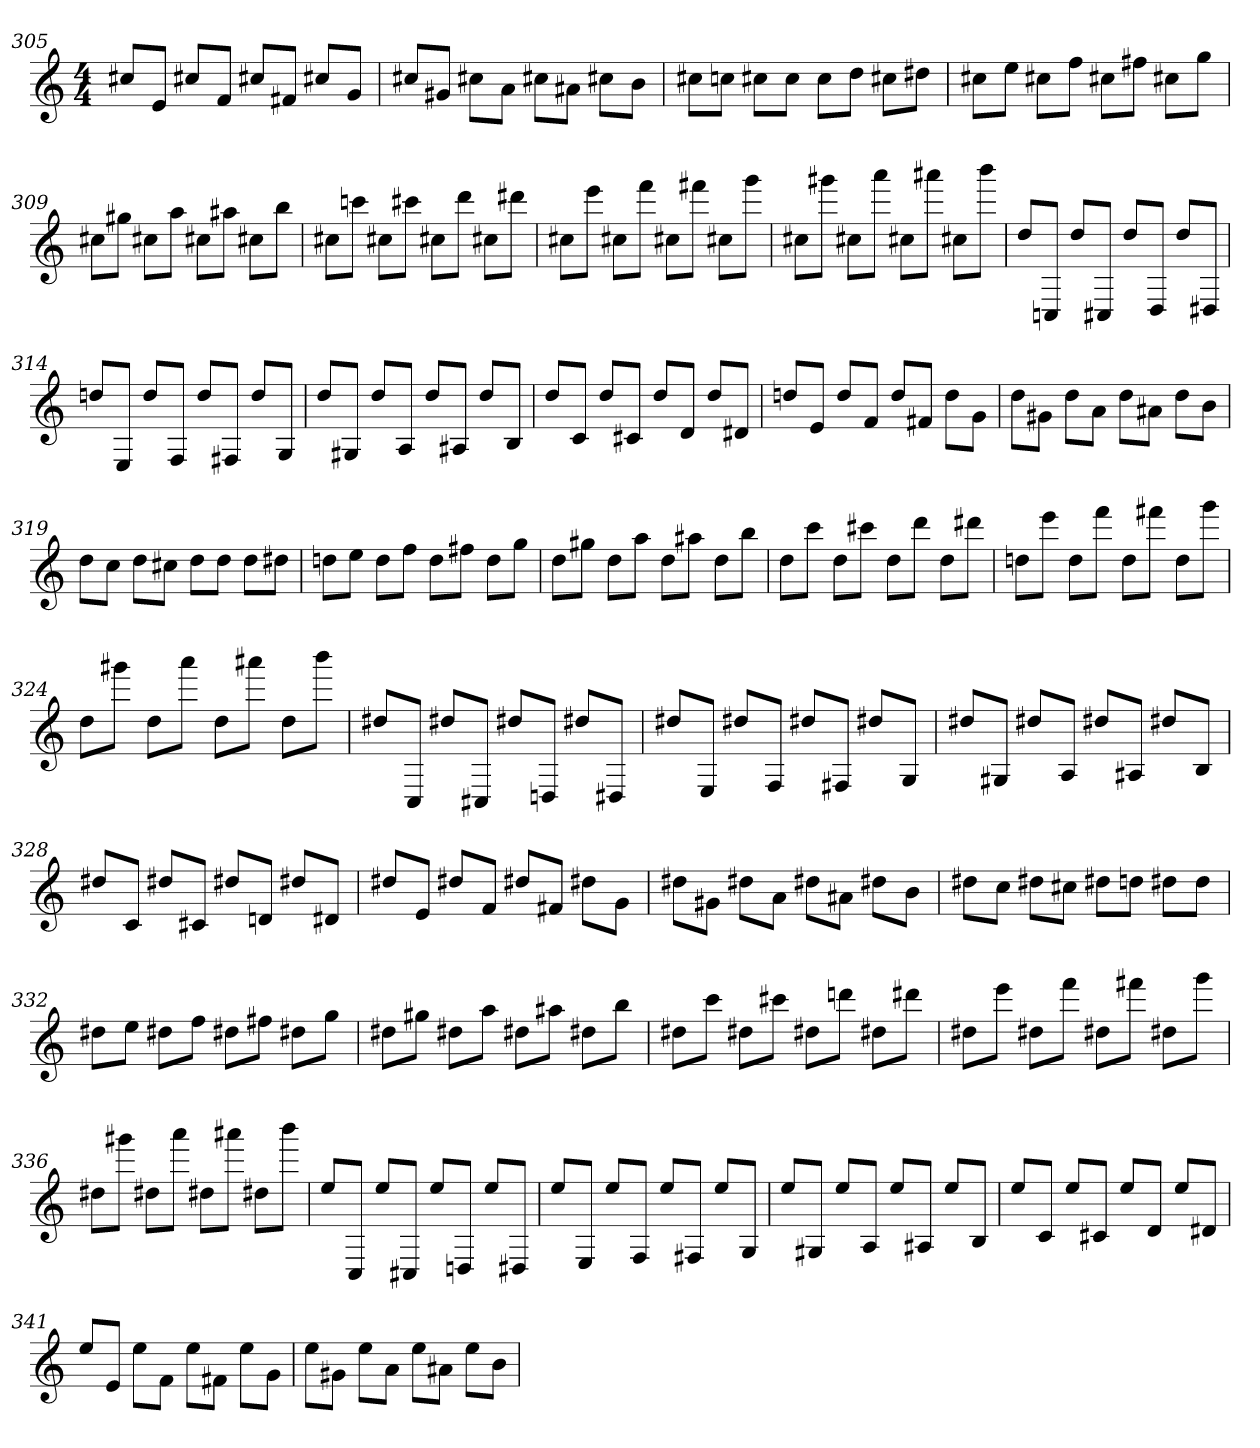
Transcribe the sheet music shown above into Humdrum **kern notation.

**kern
*part1
*staff1
*clefG2
*M4/4
=305
8cc#X/L
8e/J
8cc#X/L
8f/J
8cc#X/L
8f#X/J
8cc#X/L
8g/J
=306
8cc#X/L
8g#X/J
8cc#X\L
8a\J
8cc#X\L
8a#X\J
8cc#X\L
8b\J
=307
8cc#X\L
8ccn\J
8cc#X\L
8cc#\J
8cc#\L
8dd\J
8cc#X\L
8dd#X\J
=308
8cc#X\L
8ee\J
8cc#X\L
8ff\J
8cc#X\L
8ff#X\J
8cc#X\L
8gg\J
=309
8cc#X\L
8gg#X\J
8cc#X\L
8aa\J
8cc#X\L
8aa#X\J
8cc#X\L
8bb\J
=310
8cc#X\L
8cccn\J
8cc#X\L
8ccc#X\J
8cc#X\L
8ddd\J
8cc#X\L
8ddd#X\J
=311
8cc#X\L
8eee\J
8cc#X\L
8fff\J
8cc#X\L
8fff#X\J
8cc#X\L
8ggg\J
=312
8cc#X\L
8ggg#X\J
8cc#X\L
8aaa\J
8cc#X\L
8aaa#X\J
8cc#X\L
8bbb\J
=313
8dd/L
8Cn/J
8dd/L
8C#X/J
8dd/L
8D/J
8dd/L
8D#X/J
=314
8ddn/L
8E/J
8dd/L
8F/J
8dd/L
8F#X/J
8dd/L
8G/J
=315
8dd/L
8G#X/J
8dd/L
8A/J
8dd/L
8A#X/J
8dd/L
8B/J
=316
8dd/L
8c/J
8dd/L
8c#X/J
8dd/L
8d/J
8dd/L
8d#X/J
=317
8ddn/L
8e/J
8dd/L
8f/J
8dd/L
8f#X/J
8dd\L
8g\J
=318
8dd\L
8g#X\J
8dd\L
8a\J
8dd\L
8a#X\J
8dd\L
8b\J
=319
8dd\L
8cc\J
8dd\L
8cc#X\J
8dd\L
8dd\J
8dd\L
8dd#X\J
=320
8ddn\L
8ee\J
8dd\L
8ff\J
8dd\L
8ff#X\J
8dd\L
8gg\J
=321
8dd\L
8gg#X\J
8dd\L
8aa\J
8dd\L
8aa#X\J
8dd\L
8bb\J
=322
8dd\L
8ccc\J
8dd\L
8ccc#X\J
8dd\L
8ddd\J
8dd\L
8ddd#X\J
=323
8ddn\L
8eee\J
8dd\L
8fff\J
8dd\L
8fff#X\J
8dd\L
8ggg\J
=324
8dd\L
8ggg#X\J
8dd\L
8aaa\J
8dd\L
8aaa#X\J
8dd\L
8bbb\J
=325
8dd#X/L
8C/J
8dd#X/L
8C#X/J
8dd#X/L
8Dn/J
8dd#X/L
8D#X/J
=326
8dd#X/L
8E/J
8dd#X/L
8F/J
8dd#X/L
8F#X/J
8dd#X/L
8G/J
=327
8dd#X/L
8G#X/J
8dd#X/L
8A/J
8dd#X/L
8A#X/J
8dd#X/L
8B/J
=328
8dd#X/L
8c/J
8dd#X/L
8c#X/J
8dd#X/L
8dn/J
8dd#X/L
8d#X/J
=329
8dd#X/L
8e/J
8dd#X/L
8f/J
8dd#X/L
8f#X/J
8dd#X\L
8g\J
=330
8dd#X\L
8g#X\J
8dd#X\L
8a\J
8dd#X\L
8a#X\J
8dd#X\L
8b\J
=331
8dd#X\L
8cc\J
8dd#X\L
8cc#X\J
8dd#X\L
8ddn\J
8dd#X\L
8dd#\J
=332
8dd#X\L
8ee\J
8dd#X\L
8ff\J
8dd#X\L
8ff#X\J
8dd#X\L
8gg\J
=333
8dd#X\L
8gg#X\J
8dd#X\L
8aa\J
8dd#X\L
8aa#X\J
8dd#X\L
8bb\J
=334
8dd#X\L
8ccc\J
8dd#X\L
8ccc#X\J
8dd#X\L
8dddn\J
8dd#X\L
8ddd#X\J
=335
8dd#X\L
8eee\J
8dd#X\L
8fff\J
8dd#X\L
8fff#X\J
8dd#X\L
8ggg\J
=336
8dd#X\L
8ggg#X\J
8dd#X\L
8aaa\J
8dd#X\L
8aaa#X\J
8dd#X\L
8bbb\J
=337
8ee/L
8C/J
8ee/L
8C#X/J
8ee/L
8Dn/J
8ee/L
8D#X/J
=338
8ee/L
8E/J
8ee/L
8F/J
8ee/L
8F#X/J
8ee/L
8G/J
=339
8ee/L
8G#X/J
8ee/L
8A/J
8ee/L
8A#X/J
8ee/L
8B/J
=340
8ee/L
8c/J
8ee/L
8c#X/J
8ee/L
8d/J
8ee/L
8d#X/J
=341
8ee/L
8e/J
8ee\L
8f\J
8ee\L
8f#X\J
8ee\L
8g\J
=342
8ee\L
8g#X\J
8ee\L
8a\J
8ee\L
8a#X\J
8ee\L
8b\J
=
*-
